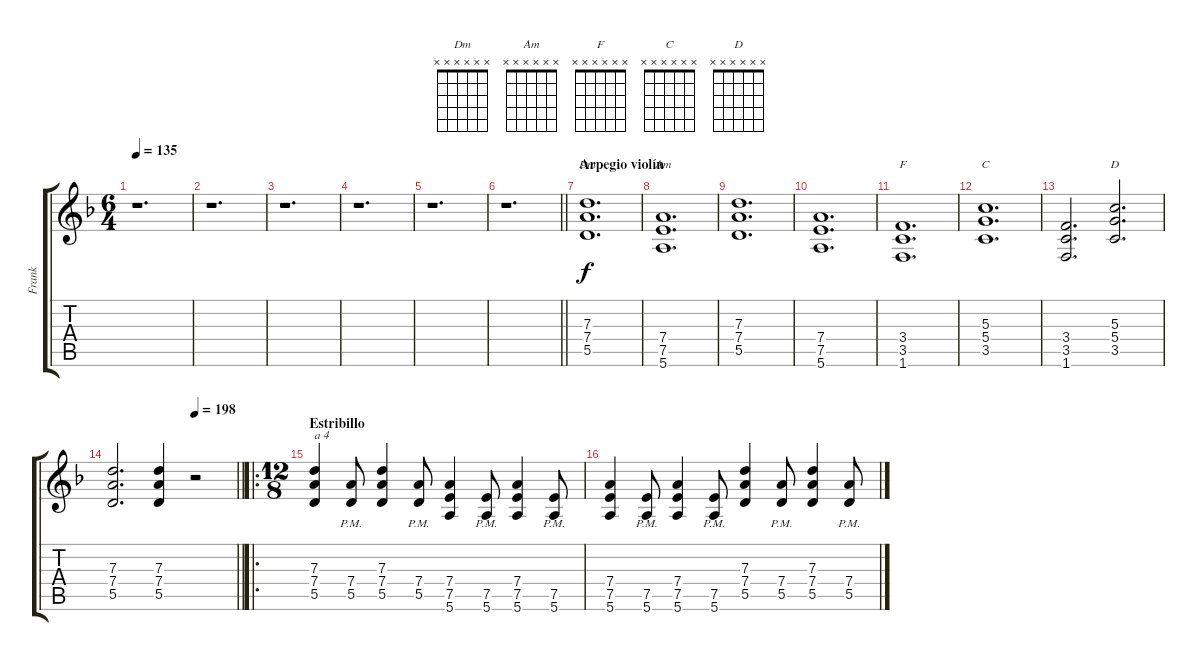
\track ("Frank" "Frank") {instrument distortionguitar}
\staff {score tabs}
\tuning (E4 B3 G3 D3 A2 E2) {hide}
\chord ("Dm" x x x x x x)
\chord ("Am" x x x x x x)
\chord ("F" x x x x x x)
\chord ("C" x x x x x x)
\chord ("D" x x x x x x)
\ts (6 4)
\tempo 135
\clef g2
\ks dminor
r.1{d dy f} |
r.1{d} |
r.1{d} |
r.1{d} |
r.1{d} |
\barLineRight lightlight
r.1{d} |
\section ("" "Arpegio violín")
(7.3 7.4 5.5).1{d ch "Dm"} |
(7.4 7.5 5.6).1{d ch "Am"} |
(7.3 7.4 5.5).1{d} |
(7.4 7.5 5.6).1{d} |
(3.4 3.5 1.6).1{d ch "F"} |
(5.3 5.4 3.5).1{d ch "C"} |
(3.4 3.5 1.6).2{d} (5.3 5.4 3.5).2{d ch "D"} |
\tempo (198 0.6666666666666666)
\barLineRight lightlight
(7.3 7.4 5.5).2{d} (7.3 7.4 5.5).4 r.2 |
\ro
\ts (12 8)
\section ("" "Estribillo")
(7.3 7.4 5.5).4{txt "a 4"} (7.4{pm} 5.5{pm}).8 (7.3 7.4 5.5).4 (7.4{pm} 5.5{pm}).8 (7.4 7.5 5.6).4 (7.5{pm} 5.6{pm}).8 (7.4 7.5 5.6).4 (7.5{pm} 5.6{pm}).8 |
(7.4 7.5 5.6).4 (7.5{pm} 5.6{pm}).8 (7.4 7.5 5.6).4 (7.5{pm} 5.6{pm}).8 (7.3 7.4 5.5).4 (7.4{pm} 5.5{pm}).8 (7.3 7.4 5.5).4 (7.4{pm} 5.5{pm}).8
